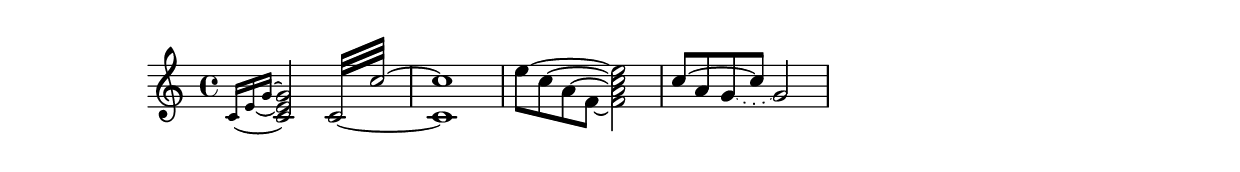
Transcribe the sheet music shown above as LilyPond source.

%% Do not edit this file; it is automatically
%% generated from LSR http://lsr.dsi.unimi.it
%% This file is in the public domain.
\version "2.13.10"

\header {
  lsrtags = "rhythms"

%% Translation of GIT committish: 4385ed4cc738e164a95798862580b4b86703356f
 doctitlees = "Uso de ligaduras en los arpegios"
 texidoces = "
En ocasiones se usan ligaduras de unión para escribir los arpegios.
En este caso, las dos notas ligadas no tienen que ser consecutivas.
Esto se puede conseguir estableciendo la propiedad
@code{tieWaitForNote} al valor @code{#t}.  La misma funcionalidad
es de utilidad, por ejemplo, para ligar un trémolo a un acorde, pero
en principio también se puede usar para notas normales consecutivas.

"

%% Translation of GIT committish: d96023d8792c8af202c7cb8508010c0d3648899d
 texidocde = "
 Überbindungen werden teilweise benutzt, um Arpeggios zu notieren.  In
 diesem Fall stehen die übergebundenen Noten nicht unbedingt hintereinander.
Das Verhalten kann erreicht werden, indem die @code{tieWaitForNote}-Eigenschaft
auf @code{#t} gesetzt wird.  Diese Funktion ist auch sinnvoll, um etwa
ein Tremolo mit einem Akkord zu überbinden, kann aber prinzipiell auch
für normale Überbindungen eingesetzt werden
"
  doctitlede = "Überbingungen für Arpeggio genutzen"


%% Translation of GIT committish: e71f19ad847d3e94ac89750f34de8b6bb28611df
  texidocfr = "
Les liaisons de tenue servent parfois à rendre un accord arpégé. Dans
ce cas, les notes liées ne sont pas toutes consécutives. Il faut alors
assigner à la propriété @code{tieWaitForNote} la valeur @code{#t}
(@emph{true} pour @qq{vrai}).  Cette même méthode peut servir, par
exemple, à lier un trémolo à un accord.
"
  doctitlefr = "Liaison de tenue et arpège"

  texidoc = "
Ties are sometimes used to write out arpeggios.  In this case, two tied
notes need not be consecutive.  This can be achieved by setting the
@code{tieWaitForNote} property to @code{#t}.  The same feature is also
useful, for example, to tie a tremolo to a chord, but in principle, it
can also be used for ordinary consecutive notes.

"
  doctitle = "Using ties with arpeggios"
} % begin verbatim

\relative c' {
  \set tieWaitForNote = ##t
  \grace { c16[ ~ e ~ g] ~ } <c, e g>2
  \repeat tremolo 8 { c32 ~ c' ~ } <c c,>1
  e8 ~ c ~ a ~ f ~ <e' c a f>2
  \tieUp
  c8 ~ a
  \tieDown
  \tieDotted
  g8 ~ c g2
}

